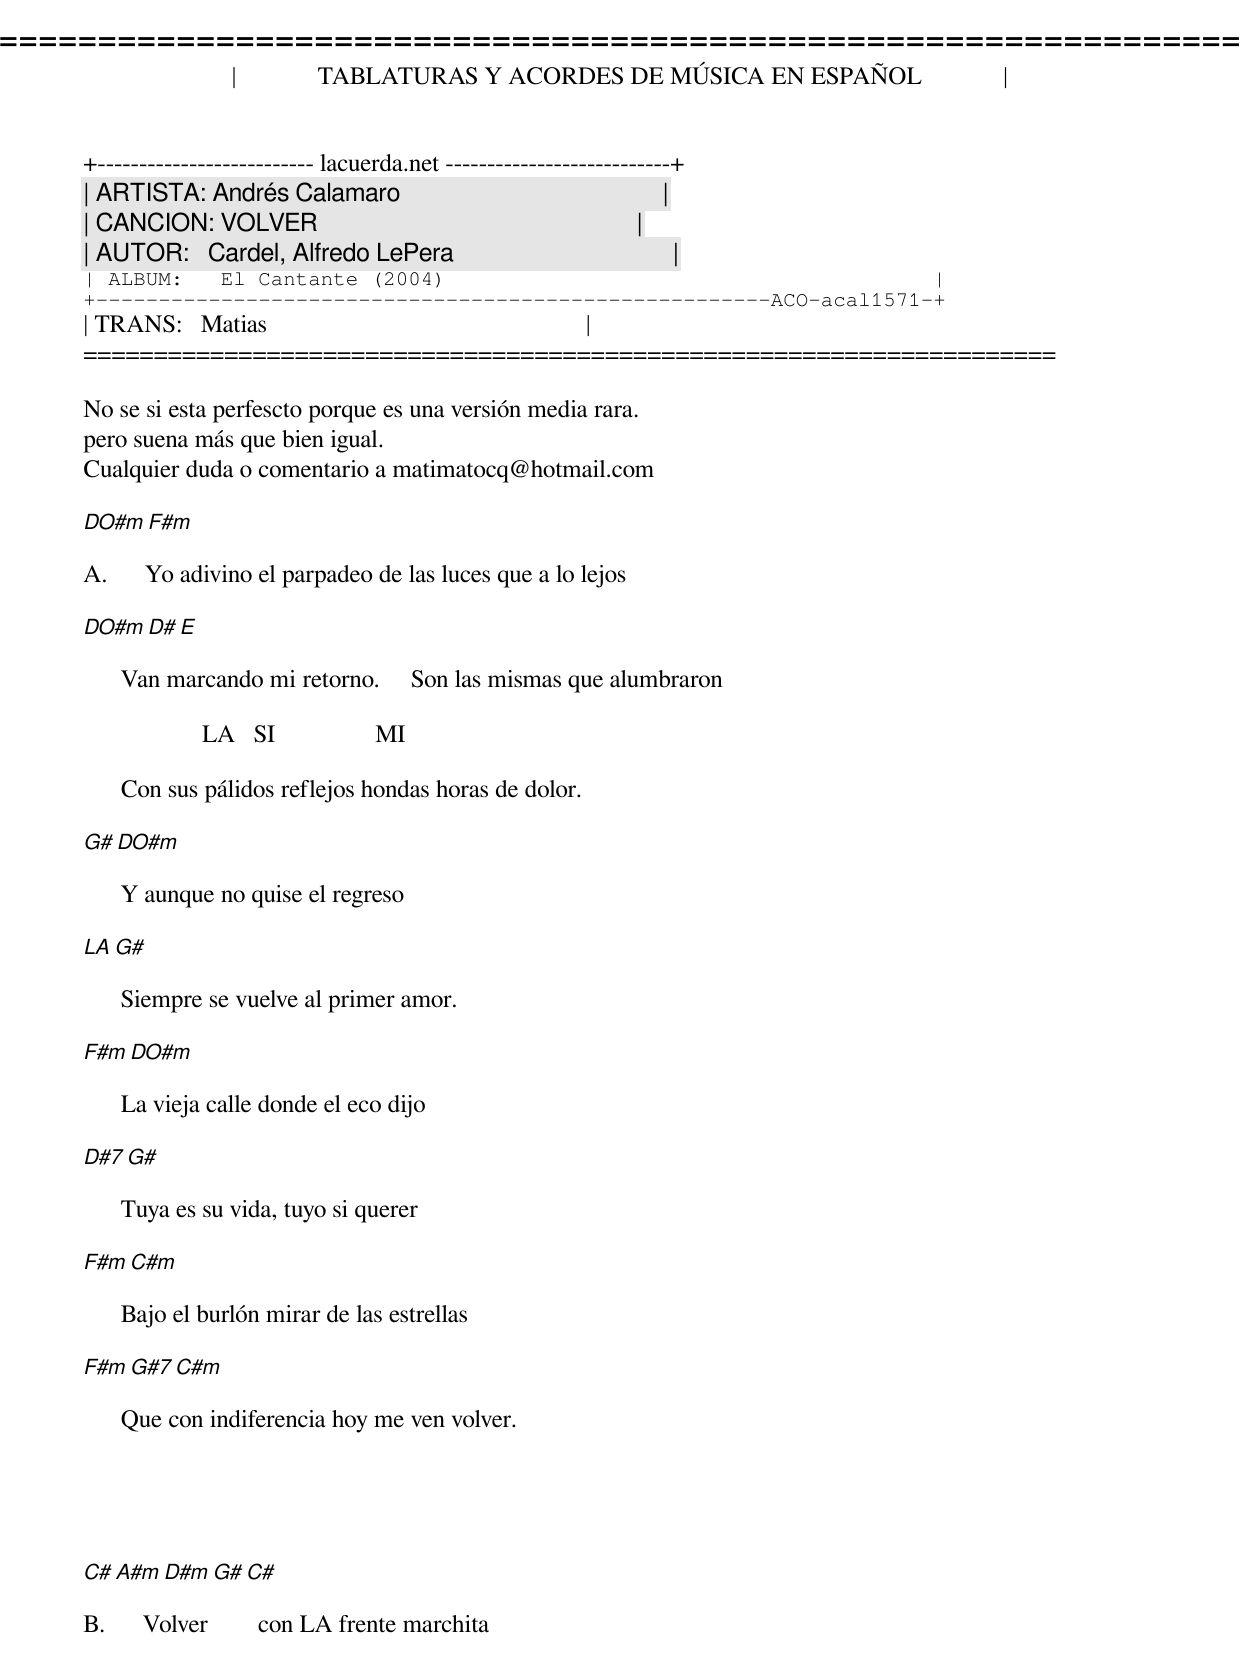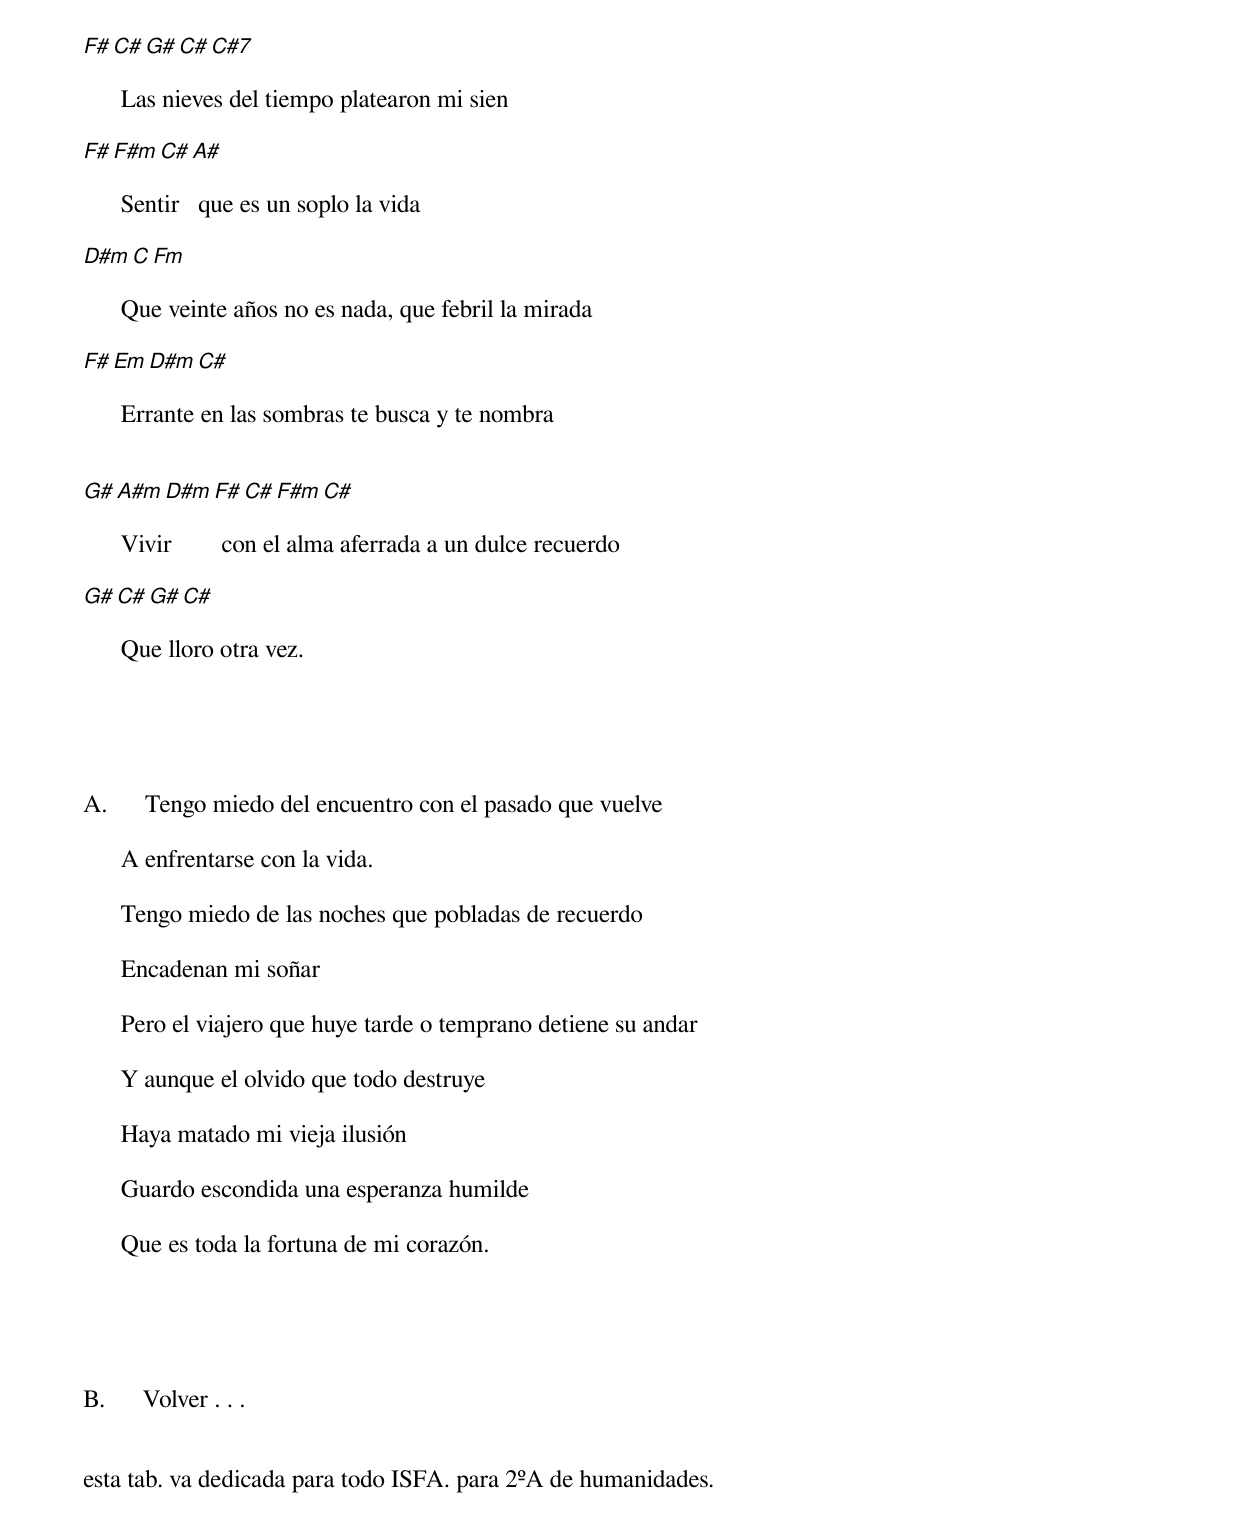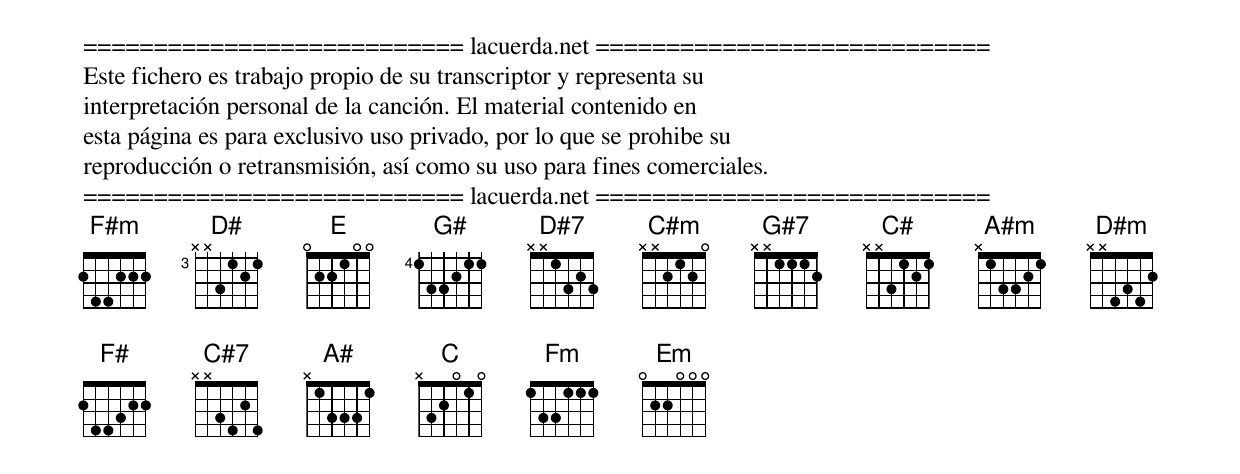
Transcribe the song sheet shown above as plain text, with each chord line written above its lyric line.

=====================================================================
|             TABLATURAS Y ACORDES DE MÚSICA EN ESPAÑOL             |
+-------------------------- lacuerda.net ---------------------------+
| ARTISTA: Andrés Calamaro                                          |
| CANCION: VOLVER                                                   |
| AUTOR:   Cardel, Alfredo LePera                                   |
| ALBUM:   El Cantante (2004)                                       |
+------------------------------------------------------ACO-acal1571-+
| TRANS:   Matias                                                   |
=====================================================================

No se si esta perfescto porque es una versión media rara.
pero suena más que bien igual.
Cualquier duda o comentario a matimatocq@hotmail.com

   DO#m                                               F#m

A.      Yo adivino el parpadeo de las luces que a lo lejos

                    DO#m D# E

      Van marcando mi retorno.     Son las mismas que alumbraron

                   LA   SI                MI

      Con sus pálidos reflejos hondas horas de dolor.

  G#                         DO#m

      Y aunque no quise el regreso

             LA                G#

      Siempre se vuelve al primer amor.

             F#m                DO#m

      La vieja calle donde el eco dijo

             D#7              G#

      Tuya es su vida, tuyo si querer

            F#m                  C#m

      Bajo el burlón mirar de las estrellas

                   F#m            G#7       C#m

      Que con indiferencia hoy me ven volver.





       C# A#m D#m        G#        C#

B.      Volver        con LA frente marchita

         F#          C#   G#             C#  C#7

      Las nieves del tiempo platearon mi sien

       F# F#m                   C#  A#

      Sentir   que es un soplo la vida

                     D#m           C         Fm

      Que veinte años no es nada, que febril la mirada

      F#            Em        D#m          C#

      Errante en las sombras te busca y te nombra


        G#  A#m D#m      F#       C#         F#m      C#

      Vivir        con el alma aferrada a un dulce recuerdo

         G#        C#     G# C#

      Que lloro otra vez.





A.      Tengo miedo del encuentro con el pasado que vuelve

      A enfrentarse con la vida.

      Tengo miedo de las noches que pobladas de recuerdo

      Encadenan mi soñar

      Pero el viajero que huye tarde o temprano detiene su andar

      Y aunque el olvido que todo destruye

      Haya matado mi vieja ilusión

      Guardo escondida una esperanza humilde

      Que es toda la fortuna de mi corazón.





B.      Volver . . .


esta tab. va dedicada para todo ISFA. para 2ºA de humanidades.


=========================== lacuerda.net ============================
Este fichero es trabajo propio de su transcriptor y representa su
interpretación personal de la canción. El material contenido en
esta página es para exclusivo uso privado, por lo que se prohibe su
reproducción o retransmisión, así como su uso para fines comerciales.
=========================== lacuerda.net ============================
